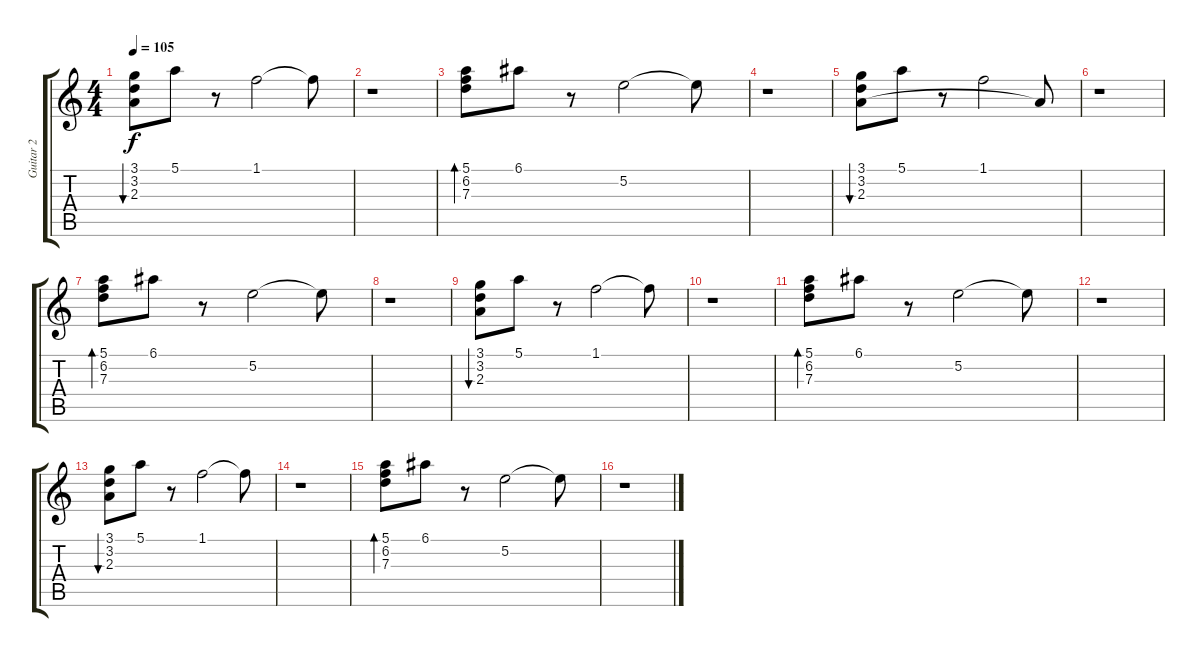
\track ("Guitar 2" "Guitar 2") {instrument acousticguitarsteel}
\staff {score tabs}
\tuning (E4 B3 G3 D3 A2 E2) {hide}
\ts (4 4)
\tempo 105
\clef g2
\ks c
(3.1 3.2 2.3).8{bu 480 dy f instrument acousticguitarsteel} 5.1.8 r.8 1.1.2 1.1{t}.8 |
r.1 |
(5.1 6.2 7.3).8{bd 480} 6.1.8 r.8 5.2.2 5.2{t}.8 |
r.1 |
(3.1 3.2 2.3).8{bu 480} 5.1.8 r.8 1.1.2 2.3{t}.8 |
r.1 |
(5.1 6.2 7.3).8{bd 480} 6.1.8 r.8 5.2.2 5.2{t}.8 |
r.1 |
(3.1 3.2 2.3).8{bu 480} 5.1.8 r.8 1.1.2 1.1{t}.8 |
r.1 |
(5.1 6.2 7.3).8{bd 480} 6.1.8 r.8 5.2.2 5.2{t}.8 |
r.1 |
(3.1 3.2 2.3).8{bu 480} 5.1.8 r.8 1.1.2 1.1{t}.8 |
r.1 |
(5.1 6.2 7.3).8{bd 480} 6.1.8 r.8 5.2.2 5.2{t}.8 |
r.1
